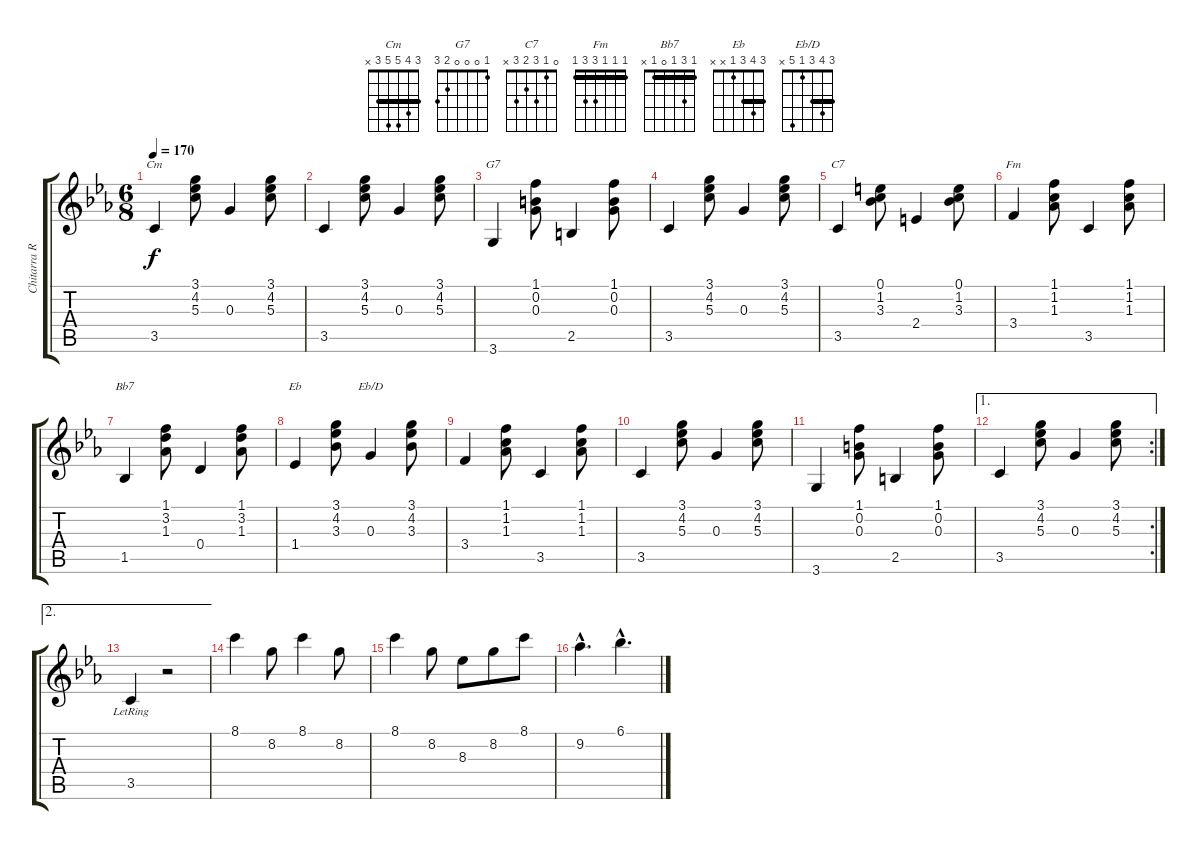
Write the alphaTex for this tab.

\track ("Chitarra Ritmica" "Chitarra R") {instrument acousticguitarnylon}
\staff {score tabs}
\tuning (E4 B3 G3 D3 A2 E2) {hide}
\chord ("Cm" 3 4 5 5 3 x) {barre 3}
\chord ("G7" 1 0 0 0 2 3)
\chord ("C7" 0 1 3 2 3 x)
\chord ("Fm" 1 1 1 3 3 1) {barre 1}
\chord ("Bb7" 1 3 1 0 1 x) {barre 1}
\chord ("Eb" 3 4 3 1 x x) {barre 3}
\chord ("Eb/D" 3 4 3 1 5 x) {barre 3}
\ts (6 8)
\tempo 170
\clef g2
\ks eb
3.5.4{ch "Cm" dy f} (3.1 4.2 5.3).8 0.3.4 (3.1 4.2 5.3).8 |
3.5.4 (3.1 4.2 5.3).8 0.3.4 (3.1 4.2 5.3).8 |
3.6.4{ch "G7"} (1.1 0.2 0.3).8 2.5.4 (1.1 0.2 0.3).8 |
3.5.4 (3.1 4.2 5.3).8 0.3.4 (3.1 4.2 5.3).8 |
3.5.4{ch "C7"} (0.1 1.2 3.3).8 2.4.4 (0.1 1.2 3.3).8 |
3.4.4{ch "Fm"} (1.1 1.2 1.3).8 3.5.4 (1.1 1.2 1.3).8 |
1.5.4{ch "Bb7"} (1.1 3.2 1.3).8 0.4.4 (1.1 3.2 1.3).8 |
1.4.4{ch "Eb"} (3.1 4.2 3.3).8 0.3.4{ch "Eb/D"} (3.1 4.2 3.3).8 |
3.4.4 (1.1 1.2 1.3).8 3.5.4 (1.1 1.2 1.3).8 |
3.5.4 (3.1 4.2 5.3).8 0.3.4 (3.1 4.2 5.3).8 |
3.6.4 (1.1 0.2 0.3).8 2.5.4 (1.1 0.2 0.3).8 |
\ae 1
\rc 2
3.5.4 (3.1 4.2 5.3).8 0.3.4 (3.1 4.2 5.3).8 |
\ae 2
3.5{lr}.4 r.2 |
8.1.4 8.2.8 8.1.4 8.2.8 |
8.1.4 8.2.8 8.3.8 8.2.8 8.1.8 |
9.2{hac}.4{d} 6.1{hac}.4{d}
